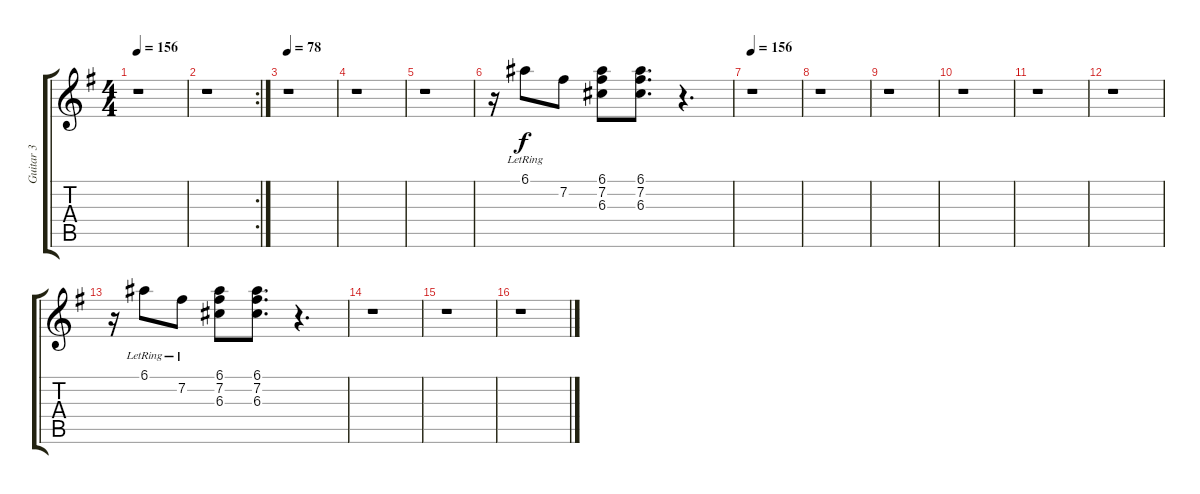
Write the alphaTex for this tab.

\track ("Guitar 3" "Guitar 3") {instrument distortionguitar}
\staff {score tabs}
\tuning (E4 B3 G3 D3 A2 E2) {hide}
\ts (4 4)
\tempo 156
\clef g2
\ks g
r.1{dy f} |
\rc 2
r.1 |
\tempo 78
r.1 |
r.1 |
r.1 |
r.16 6.1{lr}.8 7.2.8 (6.1 7.2 6.3).8 (6.1 7.2 6.3).8{d} r.4{d} |
\tempo 156
r.1 |
r.1 |
r.1 |
r.1 |
r.1 |
r.1 |
r.16 6.1{lr}.8 7.2{lr}.8 (6.1 7.2 6.3).8 (6.1 7.2 6.3).8{d} r.4{d} |
r.1 |
r.1 |
r.1
